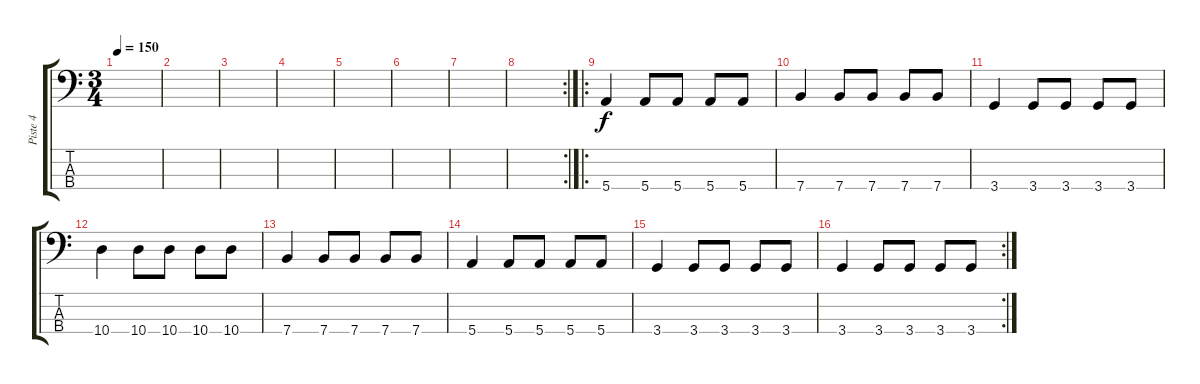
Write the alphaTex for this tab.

\track ("Piste 4" "Piste 4") {instrument electricbassfinger}
\staff {score tabs}
\tuning (G2 D2 A1 E1) {hide}
\ts (3 4)
\tempo 150
\clef f4
\ks c
|
|
|
|
|
|
|
\rc 2
|
\ro
5.4.4 5.4.8 5.4.8 5.4.8 5.4.8 |
7.4.4 7.4.8 7.4.8 7.4.8 7.4.8 |
3.4.4 3.4.8 3.4.8 3.4.8 3.4.8 |
10.4.4 10.4.8 10.4.8 10.4.8 10.4.8 |
7.4.4 7.4.8 7.4.8 7.4.8 7.4.8 |
5.4.4 5.4.8 5.4.8 5.4.8 5.4.8 |
3.4.4 3.4.8 3.4.8 3.4.8 3.4.8 |
\rc 2
3.4.4 3.4.8 3.4.8 3.4.8 3.4.8
